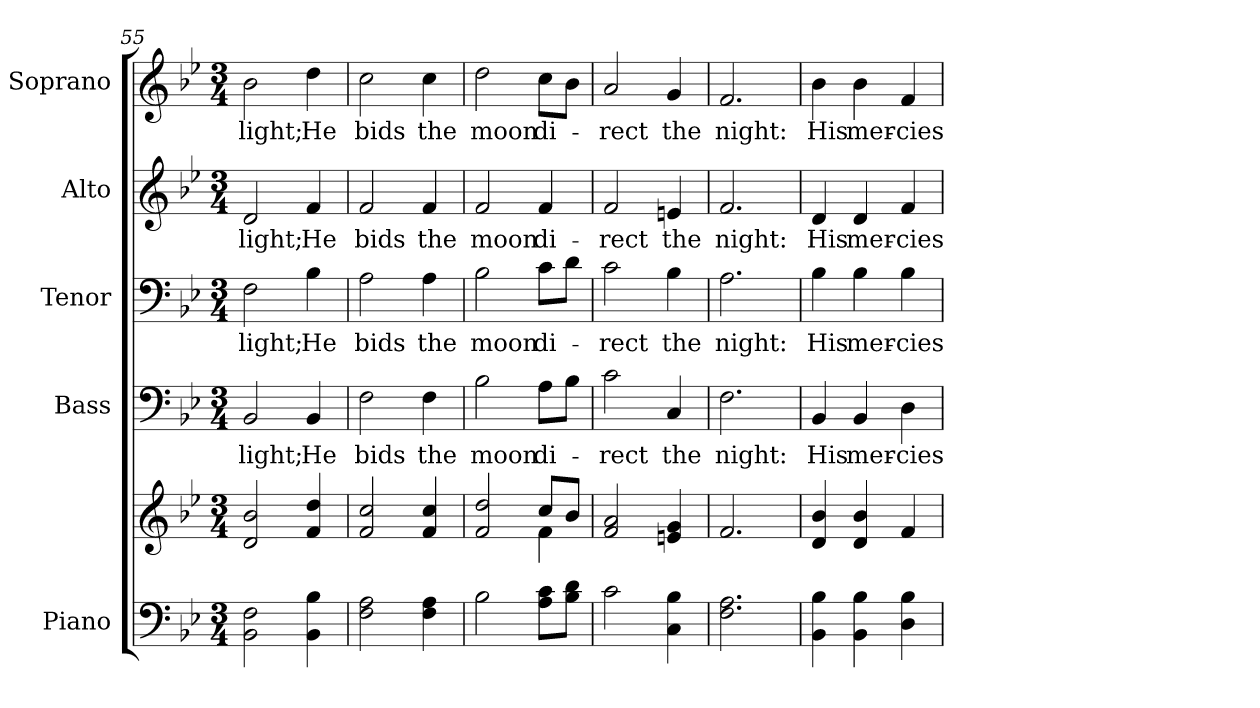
**kern	**kern	**kern	**text	**kern	**text	**kern	**text	**kern	**text
*part5	*part5	*part4	*part4	*part3	*part3	*part2	*part2	*part1	*part1
*staff6	*staff5	*staff4	*staff4	*staff3	*staff3	*staff2	*staff2	*staff1	*staff1
*I"Piano	*	*I"Bass	*	*I"Tenor	*	*I"Alto	*	*I"Soprano	*
*I'Pno.	*	*I'B.	*	*I'T.	*	*I'A.	*	*I'S.	*
!!LO:PB:g=z
*clefF4	*clefG2	*clefF4	*	*clefF4	*	*clefG2	*	*clefG2	*
*k[b-e-]	*k[b-e-]	*k[b-e-]	*	*k[b-e-]	*	*k[b-e-]	*	*k[b-e-]	*
*B-:	*B-:	*B-:	*	*B-:	*	*B-:	*	*B-:	*
*M3/4	*M3/4	*M3/4	*	*M3/4	*	*M3/4	*	*M3/4	*
=55	=55	=55	=55	=55	=55	=55	=55	=55	=55
!	!	!	!LO:LY:b:color=#000000	!	!	!	!	!	!
!	!	!	!	!	!LO:LY:b:color=#000000	!	!	!	!
!	!	!	!	!	!	!	!LO:LY:b:color=#000000	!	!
!	!	!	!	!	!	!	!	!	!LO:LY:b:color=#000000
2BB-i\ 2Fi	2di/ 2b-i	2BB-i/	light;	2Fi\	light;	2di/	light;	2b-i\	light;
!	!	!	!LO:LY:b:color=#000000	!	!	!	!	!	!
!	!	!	!	!	!LO:LY:b:color=#000000	!	!	!	!
!	!	!	!	!	!	!	!LO:LY:b:color=#000000	!	!
!	!	!	!	!	!	!	!	!	!LO:LY:b:color=#000000
4BB-i\ 4B-i	4fi/ 4ddi	4BB-i/	He	4B-i\	He	4fi/	He	4ddi\	He
=56	=56	=56	=56	=56	=56	=56	=56	=56	=56
!	!	!	!LO:LY:b:color=#000000	!	!	!	!	!	!
!	!	!	!	!	!LO:LY:b:color=#000000	!	!	!	!
!	!	!	!	!	!	!	!LO:LY:b:color=#000000	!	!
!	!	!	!	!	!	!	!	!	!LO:LY:b:color=#000000
2Fi\ 2Ai	2fi/ 2cci	2Fi\	bids	2Ai\	bids	2fi/	bids	2cci\	bids
!	!	!	!LO:LY:b:color=#000000	!	!	!	!	!	!
!	!	!	!	!	!LO:LY:b:color=#000000	!	!	!	!
!	!	!	!	!	!	!	!LO:LY:b:color=#000000	!	!
!	!	!	!	!	!	!	!	!	!LO:LY:b:color=#000000
4Fi\ 4Ai	4fi/ 4cci	4Fi\	the	4Ai\	the	4fi/	the	4cci\	the
=57	=57	=57	=57	=57	=57	=57	=57	=57	=57
*	*^	*	*	*	*	*	*	*	*
!	!	!	!	!LO:LY:b:color=#000000	!	!	!	!	!	!
!	!	!	!	!	!	!LO:LY:b:color=#000000	!	!	!	!
!	!	!	!	!	!	!	!	!LO:LY:b:color=#000000	!	!
!	!	!	!	!	!	!	!	!	!	!LO:LY:b:color=#000000
2B-i\	2fi/ 2ddi	2ryy	2B-i\	moon	2B-i\	moon	2fi/	moon	2ddi\	moon
!	!	!	!	!LO:LY:b:color=#000000	!	!	!	!	!	!
!	!	!	!	!	!	!LO:LY:b:color=#000000	!	!	!	!
!	!	!	!	!	!	!	!	!LO:LY:b:color=#000000	!	!
!	!	!	!	!	!	!	!	!	!	!LO:LY:b:color=#000000
8Ai\ 8ciL	8cci/L	4fi\	8Ai\L	di-	8ci\L	di-	4fi/	di-	8cci\L	di-
8B-i\ 8diJ	8b-i/J	.	8B-i\J	.	8di\J	.	.	.	8b-i\J	.
*	*v	*v	*	*	*	*	*	*	*	*
!!LO:PB:g=z
=58	=58	=58	=58	=58	=58	=58	=58	=58	=58
!	!	!	!LO:LY:b:color=#000000	!	!	!	!	!	!
!	!	!	!	!	!LO:LY:b:color=#000000	!	!	!	!
!	!	!	!	!	!	!	!LO:LY:b:color=#000000	!	!
!	!	!	!	!	!	!	!	!	!LO:LY:b:color=#000000
2ci\	2fi/ 2ai	2ci\	-rect	2ci\	-rect	2fi/	-rect	2ai/	-rect
!	!	!	!LO:LY:b:color=#000000	!	!	!	!	!	!
!	!	!	!	!	!LO:LY:b:color=#000000	!	!	!	!
!	!	!	!	!	!	!	!LO:LY:b:color=#000000	!	!
!	!	!	!	!	!	!	!	!	!LO:LY:b:color=#000000
4Ci\ 4B-i	4eni/ 4gi	4Ci/	the	4B-i\	the	4eni/	the	4gi/	the
=59	=59	=59	=59	=59	=59	=59	=59	=59	=59
!	!	!	!LO:LY:b:color=#000000	!	!	!	!	!	!
!	!	!	!	!	!LO:LY:b:color=#000000	!	!	!	!
!	!	!	!	!	!	!	!LO:LY:b:color=#000000	!	!
!	!	!	!	!	!	!	!	!	!LO:LY:b:color=#000000
2.Fi\ 2.Ai	2.fi/	2.Fi\	night:	2.Ai\	night:	2.fi/	night:	2.fi/	night:
=60	=60	=60	=60	=60	=60	=60	=60	=60	=60
!	!	!	!LO:LY:b:color=#000000	!	!	!	!	!	!
!	!	!	!	!	!LO:LY:b:color=#000000	!	!	!	!
!	!	!	!	!	!	!	!LO:LY:b:color=#000000	!	!
!	!	!	!	!	!	!	!	!	!LO:LY:b:color=#000000
4BB-i\ 4B-i	4di/ 4b-i	4BB-i/	His	4B-i\	His	4di/	His	4b-i\	His
!	!	!	!LO:LY:b:color=#000000	!	!	!	!	!	!
!	!	!	!	!	!LO:LY:b:color=#000000	!	!	!	!
!	!	!	!	!	!	!	!LO:LY:b:color=#000000	!	!
!	!	!	!	!	!	!	!	!	!LO:LY:b:color=#000000
4BB-i\ 4B-i	4di/ 4b-i	4BB-i/	mer-	4B-i\	mer-	4di/	mer-	4b-i\	mer-
!	!	!	!LO:LY:b:color=#000000	!	!	!	!	!	!
!	!	!	!	!	!LO:LY:b:color=#000000	!	!	!	!
!	!	!	!	!	!	!	!LO:LY:b:color=#000000	!	!
!	!	!	!	!	!	!	!	!	!LO:LY:b:color=#000000
4Di\ 4B-i	4fi/	4Di\	-cies	4B-i\	-cies	4fi/	-cies	4fi/	-cies
=	=	=	=	=	=	=	=	=	=
*-	*-	*-	*-	*-	*-	*-	*-	*-	*-
